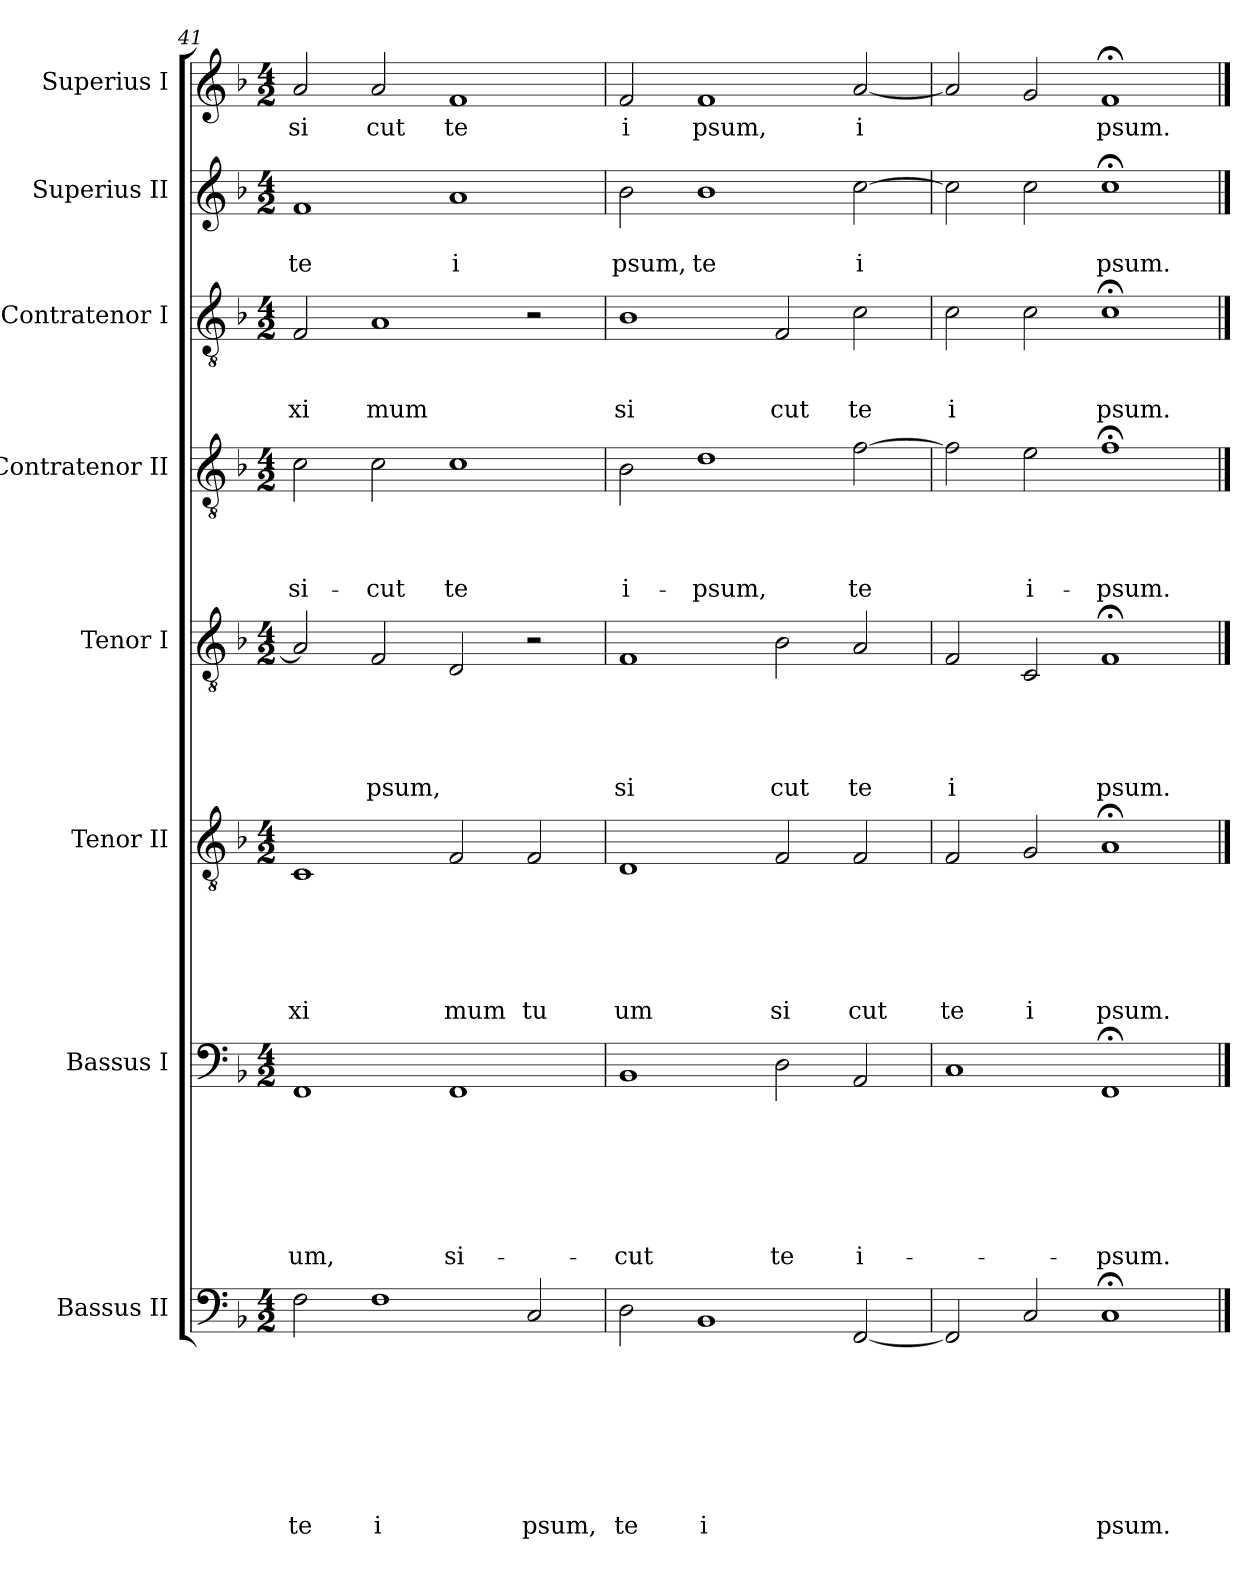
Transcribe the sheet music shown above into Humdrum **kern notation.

**kern	**text	**text	**text	**text	**text	**text	**text	**text	**kern	**text	**text	**text	**text	**text	**text	**text	**kern	**text	**text	**text	**text	**text	**text	**kern	**text	**text	**text	**text	**text	**kern	**text	**text	**text	**text	**kern	**text	**text	**text	**kern	**text	**text	**kern	**text
*part8	*part8	*part8	*part8	*part8	*part8	*part8	*part8	*part8	*part7	*part7	*part7	*part7	*part7	*part7	*part7	*part7	*part6	*part6	*part6	*part6	*part6	*part6	*part6	*part5	*part5	*part5	*part5	*part5	*part5	*part4	*part4	*part4	*part4	*part4	*part3	*part3	*part3	*part3	*part2	*part2	*part2	*part1	*part1
*staff8	*staff8	*staff8	*staff8	*staff8	*staff8	*staff8	*staff8	*staff8	*staff7	*staff7	*staff7	*staff7	*staff7	*staff7	*staff7	*staff7	*staff6	*staff6	*staff6	*staff6	*staff6	*staff6	*staff6	*staff5	*staff5	*staff5	*staff5	*staff5	*staff5	*staff4	*staff4	*staff4	*staff4	*staff4	*staff3	*staff3	*staff3	*staff3	*staff2	*staff2	*staff2	*staff1	*staff1
*I"Bassus II	*	*	*	*	*	*	*	*	*I"Bassus I	*	*	*	*	*	*	*	*I"Tenor II	*	*	*	*	*	*	*I"Tenor I	*	*	*	*	*	*I"Contratenor II	*	*	*	*	*I"Contratenor I	*	*	*	*I"Superius II	*	*	*I"Superius I	*
*clefF4	*	*	*	*	*	*	*	*	*clefF4	*	*	*	*	*	*	*	*clefGv2	*	*	*	*	*	*	*clefGv2	*	*	*	*	*	*clefGv2	*	*	*	*	*clefGv2	*	*	*	*clefG2	*	*	*clefG2	*
*k[b-]	*	*	*	*	*	*	*	*	*k[b-]	*	*	*	*	*	*	*	*k[b-]	*	*	*	*	*	*	*k[b-]	*	*	*	*	*	*k[b-]	*	*	*	*	*k[b-]	*	*	*	*k[b-]	*	*	*k[b-]	*
*F:	*	*	*	*	*	*	*	*	*F:	*	*	*	*	*	*	*	*F:	*	*	*	*	*	*	*F:	*	*	*	*	*	*F:	*	*	*	*	*F:	*	*	*	*F:	*	*	*F:	*
*M4/2	*	*	*	*	*	*	*	*	*M4/2	*	*	*	*	*	*	*	*M4/2	*	*	*	*	*	*	*M4/2	*	*	*	*	*	*M4/2	*	*	*	*	*M4/2	*	*	*	*M4/2	*	*	*M4/2	*
=41	=41	=41	=41	=41	=41	=41	=41	=41	=41	=41	=41	=41	=41	=41	=41	=41	=41	=41	=41	=41	=41	=41	=41	=41	=41	=41	=41	=41	=41	=41	=41	=41	=41	=41	=41	=41	=41	=41	=41	=41	=41	=41	=41
!	!	!	!	!	!	!	!	!LO:LY:b	!	!	!	!	!	!	!	!LO:LY:b	!	!	!	!	!	!	!LO:LY:b	!	!	!	!	!	!	!	!	!	!	!LO:LY:b	!	!	!	!LO:LY:b	!	!	!LO:LY:b	!	!LO:LY:b
2F\	.	.	.	.	.	.	.	te	1FF	.	.	.	.	.	.	-um,	1C	.	.	.	.	.	xi	2A/]	.	.	.	.	.	2c\	.	.	.	si-	2F/	.	.	xi	1f	.	te	2a/	si
!	!	!	!	!	!	!	!	!LO:LY:b	!	!	!	!	!	!	!	!	!	!	!	!	!	!	!	!	!	!	!	!	!LO:LY:b	!	!	!	!	!LO:LY:b	!	!	!	!LO:LY:b	!	!	!	!	!LO:LY:b
1F	.	.	.	.	.	.	.	i	.	.	.	.	.	.	.	.	.	.	.	.	.	.	.	2F/	.	.	.	.	psum,	2c\	.	.	.	-cut	1A	.	.	mum	.	.	.	2a/	cut
!	!	!	!	!	!	!	!	!	!	!	!	!	!	!	!	!LO:LY:b	!	!	!	!	!	!	!LO:LY:b	!	!	!	!	!	!	!	!	!	!	!LO:LY:b	!	!	!	!	!	!	!LO:LY:b	!	!LO:LY:b
.	.	.	.	.	.	.	.	.	1FF	.	.	.	.	.	.	si-	2F/	.	.	.	.	.	mum	2D/	.	.	.	.	.	1c	.	.	.	te	.	.	.	.	1a	.	i	1f	te
!	!	!	!	!	!	!	!	!LO:LY:b	!	!	!	!	!	!	!	!	!	!	!	!	!	!	!LO:LY:b	!	!	!	!	!	!	!	!	!	!	!	!	!	!	!	!	!	!	!	!
2C/	.	.	.	.	.	.	.	psum,	.	.	.	.	.	.	.	.	2F/	.	.	.	.	.	tu	2r	.	.	.	.	.	.	.	.	.	.	2r	.	.	.	.	.	.	.	.
=42	=42	=42	=42	=42	=42	=42	=42	=42	=42	=42	=42	=42	=42	=42	=42	=42	=42	=42	=42	=42	=42	=42	=42	=42	=42	=42	=42	=42	=42	=42	=42	=42	=42	=42	=42	=42	=42	=42	=42	=42	=42	=42	=42
!	!	!	!	!	!	!	!	!LO:LY:b	!	!	!	!	!	!	!	!LO:LY:b	!	!	!	!	!	!	!LO:LY:b	!	!	!	!	!	!LO:LY:b	!	!	!	!	!LO:LY:b	!	!	!	!LO:LY:b	!	!	!LO:LY:b	!	!LO:LY:b
2D\	.	.	.	.	.	.	.	te	1BB-	.	.	.	.	.	.	-cut	1D	.	.	.	.	.	um	1F	.	.	.	.	si	2B-\	.	.	.	i-	1B-	.	.	si	2b-\	.	psum,	2f/	i
!	!	!	!	!	!	!	!	!LO:LY:b:rj	!	!	!	!	!	!	!	!	!	!	!	!	!	!	!	!	!	!	!	!	!	!	!	!	!	!LO:LY:b	!	!	!	!	!	!	!LO:LY:b	!	!LO:LY:b
1BB-	.	.	.	.	.	.	.	i	.	.	.	.	.	.	.	.	.	.	.	.	.	.	.	.	.	.	.	.	.	1d	.	.	.	-psum,	.	.	.	.	1b-	.	te	1f	psum,
!	!	!	!	!	!	!	!	!	!	!	!	!	!	!	!	!LO:LY:b	!	!	!	!	!	!	!LO:LY:b	!	!	!	!	!	!LO:LY:b	!	!	!	!	!	!	!	!	!LO:LY:b	!	!	!	!	!
.	.	.	.	.	.	.	.	.	2D\	.	.	.	.	.	.	te	2F/	.	.	.	.	.	si	2B-\	.	.	.	.	cut	.	.	.	.	.	2F/	.	.	cut	.	.	.	.	.
!	!	!	!	!	!	!	!	!	!	!	!	!	!	!	!	!LO:LY:b:rj	!	!	!	!	!	!	!LO:LY:b	!	!	!	!	!	!LO:LY:b	!	!	!	!	!LO:LY:b	!	!	!	!LO:LY:b	!	!	!LO:LY:b:rj	!	!LO:LY:b:rj
[<2FF/	.	.	.	.	.	.	.	.	2AA/	.	.	.	.	.	.	i-	2F/	.	.	.	.	.	cut	2A/	.	.	.	.	te	[>2f\	.	.	.	te	2c\	.	.	te	[>2cc\	.	i	[<2a/	i
=43	=43	=43	=43	=43	=43	=43	=43	=43	=43	=43	=43	=43	=43	=43	=43	=43	=43	=43	=43	=43	=43	=43	=43	=43	=43	=43	=43	=43	=43	=43	=43	=43	=43	=43	=43	=43	=43	=43	=43	=43	=43	=43	=43
!	!	!	!	!	!	!	!	!	!	!	!	!	!	!	!	!	!	!	!	!	!	!	!LO:LY:b	!	!	!	!	!	!LO:LY:b:rj	!	!	!	!	!	!	!	!	!LO:LY:b:rj	!	!	!	!	!
2FF/]	.	.	.	.	.	.	.	.	1C	.	.	.	.	.	.	.	2F/	.	.	.	.	.	te	2F/	.	.	.	.	i	2f\]	.	.	.	.	2c\	.	.	i	2cc\]	.	.	2a/]	.
!	!	!	!	!	!	!	!	!	!	!	!	!	!	!	!	!	!	!	!	!	!	!	!LO:LY:b	!	!	!	!	!	!	!	!	!	!	!LO:LY:b	!	!	!	!	!	!	!	!	!
2C/	.	.	.	.	.	.	.	.	.	.	.	.	.	.	.	.	2G/	.	.	.	.	.	i	2C/	.	.	.	.	.	2e\	.	.	.	i-	2c\	.	.	.	2cc\	.	.	2g/	.
!	!	!	!	!	!	!	!	!LO:LY:b	!	!	!	!	!	!	!	!LO:LY:b	!	!	!	!	!	!	!LO:LY:b	!	!	!	!	!	!LO:LY:b	!	!	!	!	!LO:LY:b	!	!	!	!LO:LY:b	!	!	!LO:LY:b	!	!LO:LY:b
1C;	.	.	.	.	.	.	.	psum.	1FF;	.	.	.	.	.	.	-psum.	1A;	.	.	.	.	.	psum.	1F;	.	.	.	.	psum.	1f;<	.	.	.	-psum.	1c;<	.	.	psum.	1cc;<	.	psum.	1f;	psum.
==	==	==	==	==	==	==	==	==	==	==	==	==	==	==	==	==	==	==	==	==	==	==	==	==	==	==	==	==	==	==	==	==	==	==	==	==	==	==	==	==	==	==	==
*-	*-	*-	*-	*-	*-	*-	*-	*-	*-	*-	*-	*-	*-	*-	*-	*-	*-	*-	*-	*-	*-	*-	*-	*-	*-	*-	*-	*-	*-	*-	*-	*-	*-	*-	*-	*-	*-	*-	*-	*-	*-	*-	*-
